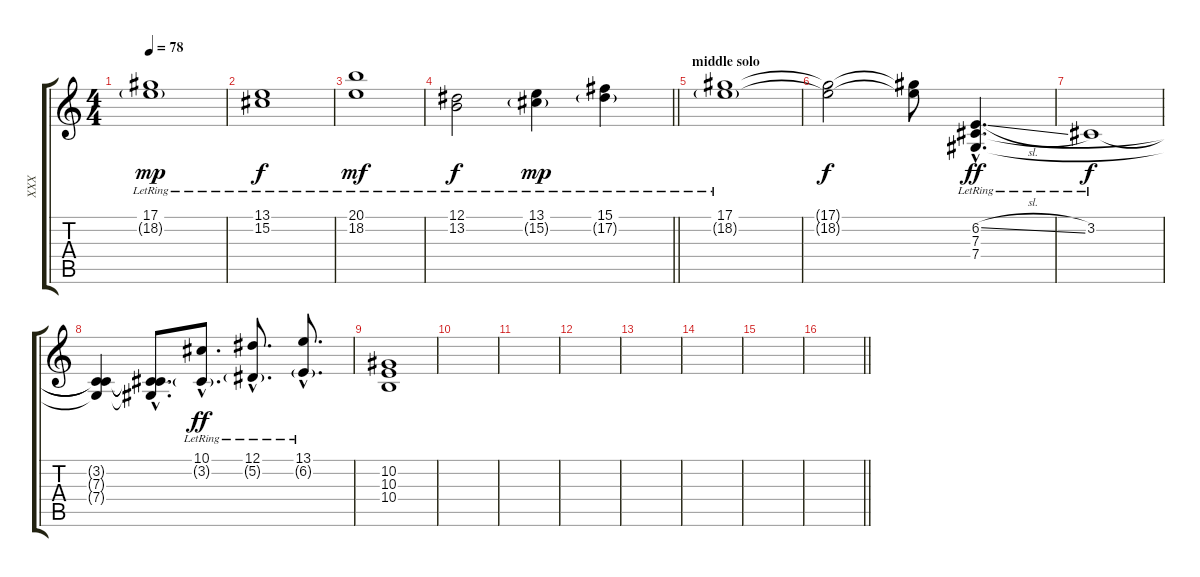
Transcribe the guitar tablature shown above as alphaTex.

\track ("XXX" "XXX") {instrument pad8sweep}
\staff {score tabs}
\tuning (Eb4 Bb3 Gb3 Db3 Ab2 Eb2) {hide}
\ts (4 4)
\tempo 78
\clef g2
\ks c
(17.1{lr} 18.2{g lr}).1{dy mp} |
(13.1{lr} 15.2{lr}).1{dy f} |
(20.1{lr} 18.2{lr}).1{dy mf} |
\barLineRight lightlight
(12.1{lr} 13.2{lr}).2{dy f} (13.1{lr} 15.2{g lr}).4{dy mp} (15.1{lr} 17.2{g lr}).4 |
\section ("" "middle solo")
(17.1{lr} 18.2{g lr}).1 |
(17.1{t} 18.2{t}).2{dy f} (17.1{t} 18.2{t}).8 (6.2{sl hac lr} 7.3{hac lr} 7.4{hac lr}).4{d dy ff} |
3.2{lr}.1{dy f} |
(3.2{t} 7.3{t} 7.4{t}).4 (3.2{hac t} 7.3{hac t} 7.4{hac t}).8{d} (10.1{hac} 3.2{g hac lr}).8{d dy ff} (12.1{hac} 5.2{g hac lr}).8{d} (13.1{hac} 6.2{g hac lr}).8{d} |
(10.2 10.3 10.4).1{volume 2} |
|
|
|
|
|
|
\barLineRight lightlight
